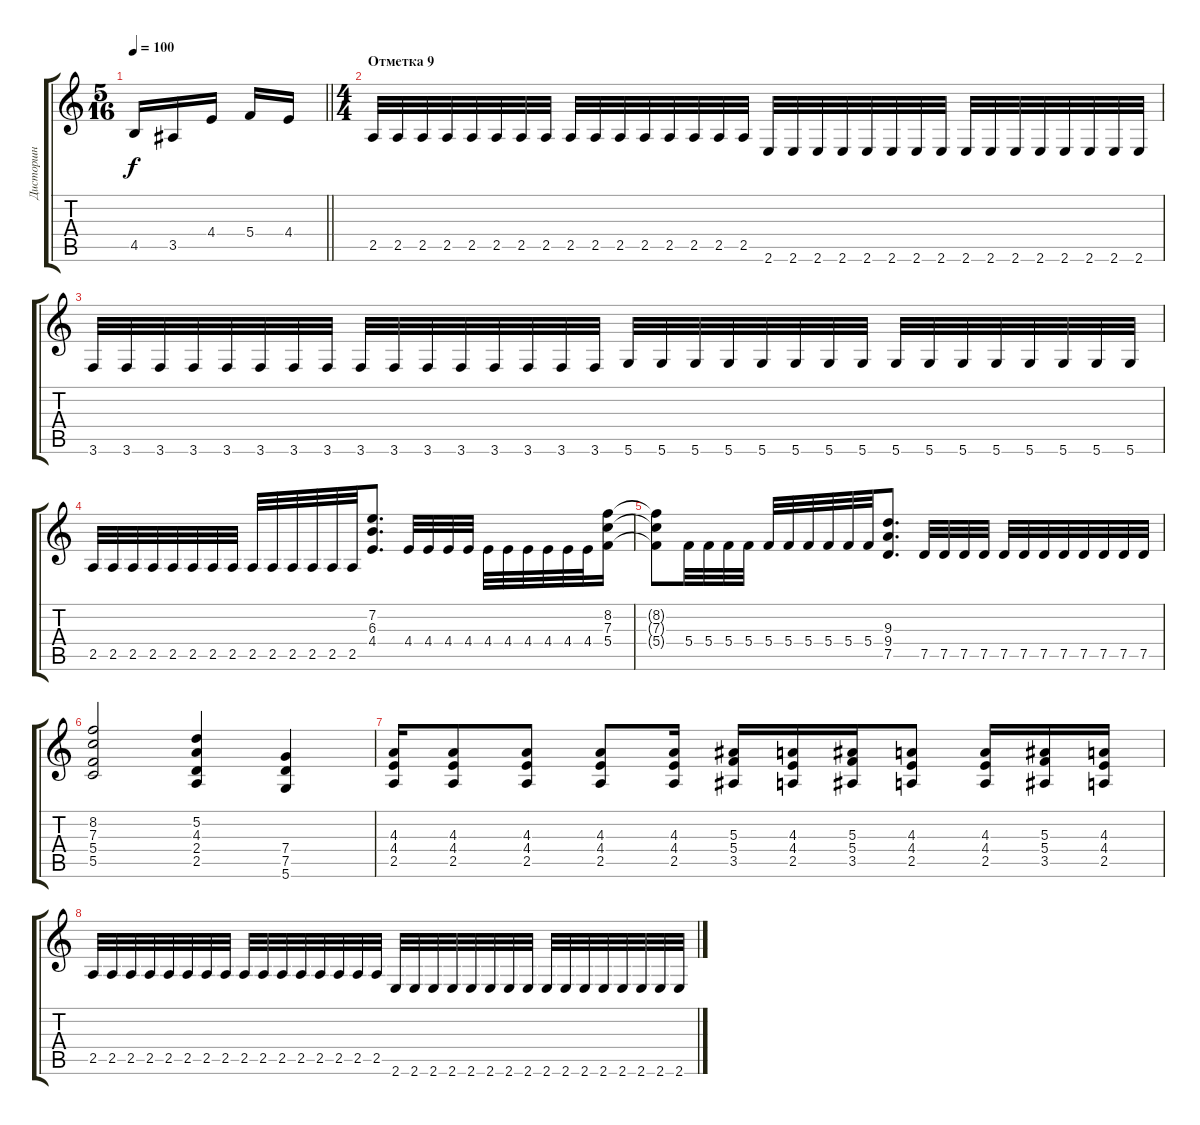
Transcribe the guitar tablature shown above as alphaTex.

\track ("Дисторшн" "Дисторшн") {instrument distortionguitar}
\staff {score tabs}
\tuning (D4 A3 F3 C3 G2 D2) {hide}
\ts (5 16)
\tempo 100
\clef g2
\barLineRight lightlight
\ks c
4.5.16{dy f} 3.5.16 4.4.16 5.4.16 4.4.16 |
\ts (4 4)
\section ("" "Отметка 9")
2.5.32 2.5.32 2.5.32 2.5.32 2.5.32 2.5.32 2.5.32 2.5.32 2.5.32 2.5.32 2.5.32 2.5.32 2.5.32 2.5.32 2.5.32 2.5.32 2.6.32 2.6.32 2.6.32 2.6.32 2.6.32 2.6.32 2.6.32 2.6.32 2.6.32 2.6.32 2.6.32 2.6.32 2.6.32 2.6.32 2.6.32 2.6.32 |
3.6.32 3.6.32 3.6.32 3.6.32 3.6.32 3.6.32 3.6.32 3.6.32 3.6.32 3.6.32 3.6.32 3.6.32 3.6.32 3.6.32 3.6.32 3.6.32 5.6.32 5.6.32 5.6.32 5.6.32 5.6.32 5.6.32 5.6.32 5.6.32 5.6.32 5.6.32 5.6.32 5.6.32 5.6.32 5.6.32 5.6.32 5.6.32 |
2.5.32 2.5.32 2.5.32 2.5.32 2.5.32 2.5.32 2.5.32 2.5.32 2.5.32 2.5.32 2.5.32 2.5.32 2.5.32 2.5.32 (7.2 6.3 4.4).8{d} 4.4.32 4.4.32 4.4.32 4.4.32 4.4.32 4.4.32 4.4.32 4.4.32 4.4.32 4.4.32 (8.2 7.3 5.4).16 |
(8.2{t} 7.3{t} 5.4{t}).8 5.4.32 5.4.32 5.4.32 5.4.32 5.4.32 5.4.32 5.4.32 5.4.32 5.4.32 5.4.32 (9.3 9.4 7.5).8{d} 7.5.32 7.5.32 7.5.32 7.5.32 7.5.32 7.5.32 7.5.32 7.5.32 7.5.32 7.5.32 7.5.32 7.5.32 |
(8.2 7.3 5.4 5.5).2 (5.2 4.3 2.4 2.5).4 (7.4 7.5 5.6).4 |
(4.3 4.4 2.5).16 (4.3 4.4 2.5).8 (4.3 4.4 2.5).8 (4.3 4.4 2.5).8 (4.3 4.4 2.5).16 (5.3 5.4 3.5).16 (4.3 4.4 2.5).16 (5.3 5.4 3.5).16 (4.3 4.4 2.5).8 (4.3 4.4 2.5).16 (5.3 5.4 3.5).16 (4.3 4.4 2.5).16 |
2.5.32 2.5.32 2.5.32 2.5.32 2.5.32 2.5.32 2.5.32 2.5.32 2.5.32 2.5.32 2.5.32 2.5.32 2.5.32 2.5.32 2.5.32 2.5.32 2.6.32 2.6.32 2.6.32 2.6.32 2.6.32 2.6.32 2.6.32 2.6.32 2.6.32 2.6.32 2.6.32 2.6.32 2.6.32 2.6.32 2.6.32 2.6.32
